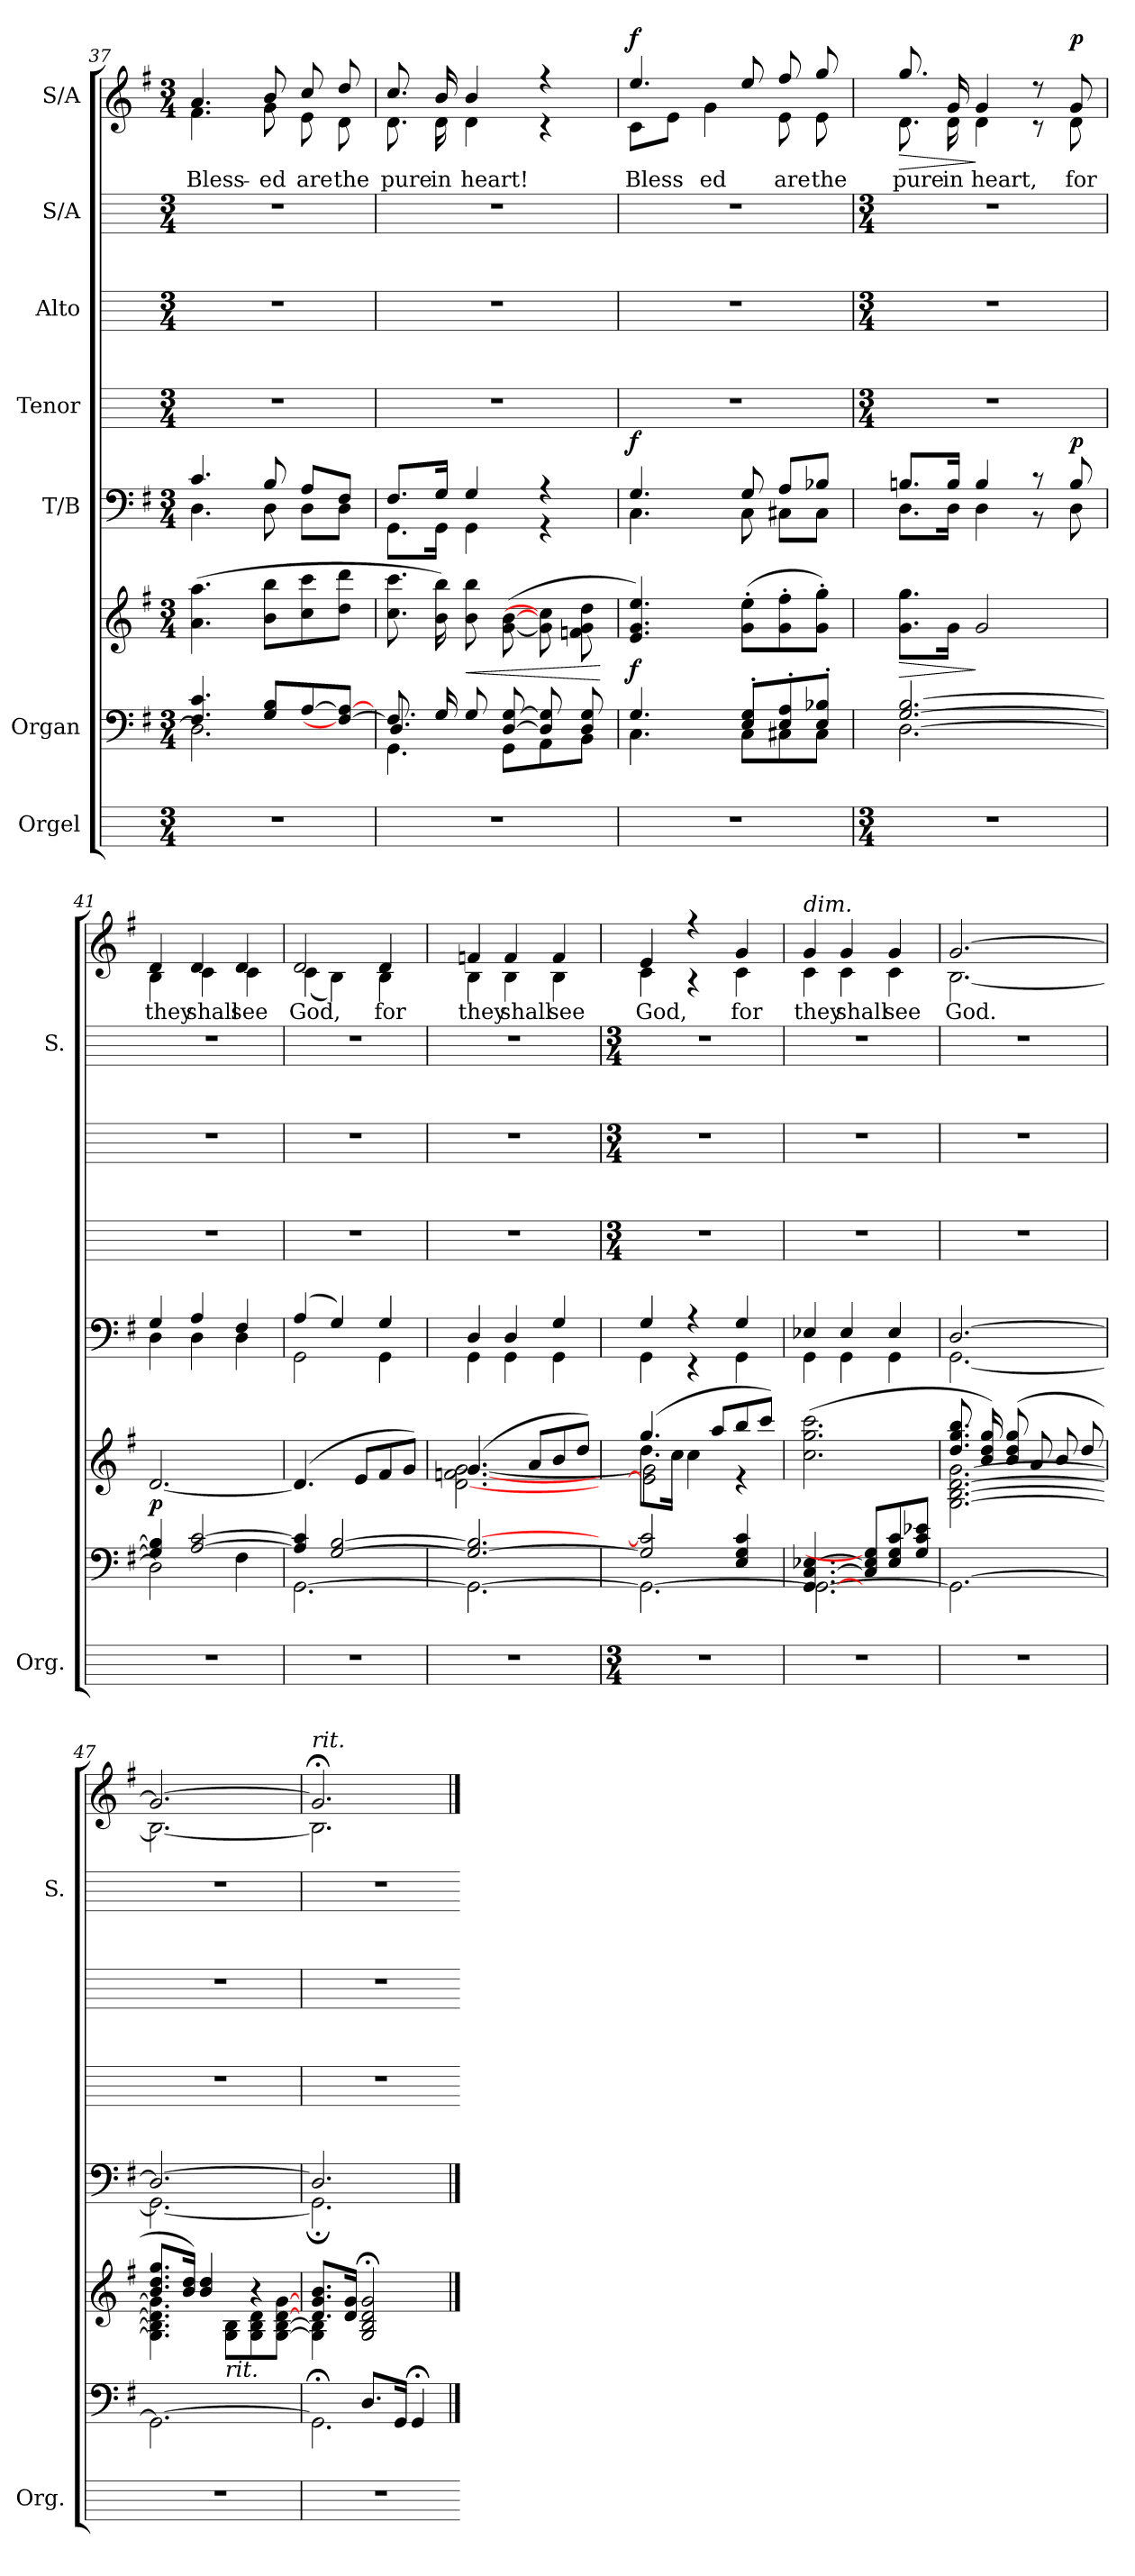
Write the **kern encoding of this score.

**kern	**kern	**kern	**dynam	**kern	**dynam	**kern	**kern	**kern	**kern	**text	**dynam
*part7	*part6	*part6	*part6	*part5	*part5	*part4	*part3	*part2	*part1	*part1	*part1
*staff8	*staff7	*staff6	*staff6/7	*staff5	*staff5	*staff4	*staff3	*staff2	*staff1	*staff1	*staff1
*I"Orgel	*I"Organ	*	*	*I"T/B	*	*I"Tenor	*I"Alto	*I"S/A	*I"S/A	*	*
*I'Org.	*	*	*	*	*	*	*	*I'S.	*	*	*
*	*clefF4	*clefG2	*	*clefF4	*	*	*	*	*clefG2	*	*
*	*k[f#]	*k[f#]	*	*k[f#]	*	*	*	*	*k[f#]	*	*
*	*G:	*G:	*	*G:	*	*	*	*	*G:	*	*
*M3/4	*M3/4	*M3/4	*	*M3/4	*	*M3/4	*M3/4	*M3/4	*M3/4	*	*
=37	=37	=37	=37	=37	=37	=37	=37	=37	=37	=37	=37
*	*^	*^	*	*^	*	*	*	*	*^	*	*
*	*	*^	*	*	*	*	*	*	*	*	*	*	*	*	*
!	!	!	!	!	!	!	!	!	!	!	!	!	!	!	!LO:LY:b	!
2.r	4.F#/ 4.c/	2ryy	2.D\]	(>4.a\ 4.aa\	2ryy	.	4.c/	4.D\	.	2.r	2.r	2.r	4.a/	4.f#\	Bless-	.
!	!	!	!	!	!	!	!	!	!	!	!	!	!	!	!LO:LY:b	!
.	8G/ 8B/L	.	.	8b\ 8bb\L	.	.	8B/	8D\	.	.	.	.	8b/	8g\	-ed	.
!	!	!	!	!	!	!	!	!	!	!	!	!	!	!	!LO:LY:b	!
.	[8A/	8ryy	.	8cc\ 8ccc\	8ryy	.	8A/L	8D\L	.	.	.	.	8cc/	8e\	are	.
!	!	!	!	!	!	!	!	!	!	!	!	!	!	!	!LO:LY:b	!
.	8F#/_ 8A/_J	8ryy	.	8dd\ 8ddd\J	8ryy	.	8F#/J	8D\J	.	.	.	.	8dd/	8d\	the	.
=38	=38	=38	=38	=38	=38	=38	=38	=38	=38	=38	=38	=38	=38	=38	=38	=38
!	!	!	!	!	!	!	!	!	!	!	!	!	!	!	!LO:LY:b	!
2.r	8.F#/L]	4.D/	4.GG\	8.cc\ 8.ccc\L	2ryy	.	8.F#/L	8.GG\L	.	2.r	2.r	2.r	8.cc/	8.d\	pure	.
!	!	!	!	!	!	!	!	!	!	!	!	!	!	!	!LO:LY:b	!
.	16G/L	.	.	16b\ 16bb\L)	.	.	16G/Jk	16GG\Jk	.	.	.	.	16b/	16d\	in	.
!	!	!	!	!	!	!LO:HP:b	!	!	!	!	!	!	!	!	!LO:LY:b	!
.	8G/	.	.	8b\ 8bb\	.	<	4G/	4GG\	.	.	.	.	4b/	4d\	heart!	.
.	[8D/ [8G/	4.ryy	8GG\L	(>[8g\ [8b\	.	.	.	.	.	.	.	.	.	.	.	.
.	8D/] 8G/]	.	8AA\	8g\] 8cc\]	8ryy	.	4r	4r	.	.	.	.	4r	4r	.	.
.	8D/ 8G/J	.	8BB\J	8fn\ 8g\ 8dd\J	8ryy	.	.	.	.	.	.	.	.	.	.	.
*	*v	*v	*v	*	*	*	*v	*v	*	*	*	*	*v	*v	*	*
*	*	*v	*v	*	*	*	*	*	*	*	*	*
.	.	.	[	.	.	.	.	.	.	.	.
=39	=39	=39	=39	=39	=39	=39	=39	=39	=39	=39	=39
*	*^	*^	*	*^	*	*	*	*	*^	*	*
*	*	*^	*	*	*	*	*	*	*	*	*	*	*	*	*
!	!	!	!	!	!	!LO:DY:a=2	!	!	!LO:DY:a	!	!	!	!	!	!LO:LY:b	!LO:DY:a
2.r	4.G/	2.ryy	4.C\	4.e/ 4.g/ 4.ee/)	2.ryy	f	4.G/	4.C\	f	2.r	2.r	2.r	4.ee/	8c\L	Bless	f
.	.	.	.	.	.	.	.	.	.	.	.	.	.	8e\J	.	.
!	!	!	!	!	!	!	!	!	!	!	!	!	!	!	!LO:LY:b	!
.	.	.	.	.	.	.	.	.	.	.	.	.	.	4g\	ed	.
.	8E/' 8G/'L	.	8C\L	(>8g\' 8ee\'L	.	.	8G/	8C\	.	.	.	.	8ee/	.	.	.
!	!	!	!	!	!	!	!	!	!	!	!	!	!	!	!LO:LY:b	!
.	8E/' 8A/'	.	8C#X\	8g\' 8ff#\'	.	.	8A/L	8C#X\L	.	.	.	.	8ff#/	8e\	are	.
!	!	!	!	!	!	!	!	!	!	!	!	!	!	!	!LO:LY:b	!
.	8E/' 8B-X/'J	.	8C#\J	8g\' 8gg\'J)	.	.	8B-X/J	8C#\J	.	.	.	.	8gg/	8e\	the	.
!!LO:LB:g=z	!!
=40	=40	=40	=40	=40	=40	=40	=40	=40	=40	=40	=40	=40	=40	=40	=40	=40
*M3/4	*	*	*	*	*	*	*	*	*	*M3/4	*M3/4	*M3/4	*	*	*	*
!	!	!	!	!	!	!LO:HP:b	!	!	!	!	!	!	!	!	!LO:LY:b	!LO:HP:b
2.r	[2.G/ [2.B/	2ryy	[2.D\	8.g\ 8.gg\L	2ryy	>	8.Bn/L	8.D\L	.	2.r	2.r	2.r	8.gg/	8.d\	pure	>
!	!	!	!	!	!	!	!	!	!	!	!	!	!	!	!LO:LY:b	!
.	.	.	.	16g\J	.	.	16B/Jk	16D\Jk	.	.	.	.	16g/	16d\	in	.
!	!	!	!	!	!	!	!	!	!	!	!	!	!	!	!LO:LY:b	!
.	.	.	.	2g/	.	]	4B/	4D\	.	.	.	.	4g/	4d\	heart,	]
.	.	8ryy	.	.	8ryy	.	8r	8r	.	.	.	.	8r	8r	.	.
!	!	!	!	!	!	!	!	!	!LO:DY:a	!	!	!	!	!	!LO:LY:b	!LO:DY:a
.	.	8ryy	.	.	8ryy	.	8B/	8D\	p	.	.	.	8g/	8d\	for	p
=41	=41	=41	=41	=41	=41	=41	=41	=41	=41	=41	=41	=41	=41	=41	=41	=41
!	!	!	!	!	!	!LO:DY:a=2	!	!	!	!	!	!	!	!	!LO:LY:b	!
2.r	4G/] 4B/]	2ryy	2D\]	[2.d/	2ryy	p	4G/	4D\	.	2.r	2.r	2.r	4d/	4B\	they	.
!	!	!	!	!	!	!	!	!	!	!	!	!	!	!	!LO:LY:b	!
.	[2A/ [2c/	.	.	.	.	.	4A/	4D\	.	.	.	.	4d/	4c\	shall	.
!	!	!	!	!	!	!	!	!	!	!	!	!	!	!	!LO:LY:b	!
.	.	8ryy	4F#\	.	8ryy	.	4F#/	4D\	.	.	.	.	4d/	4c\	see	.
.	.	8ryy	.	.	8ryy	.	.	.	.	.	.	.	.	.	.	.
=42	=42	=42	=42	=42	=42	=42	=42	=42	=42	=42	=42	=42	=42	=42	=42	=42
!	!	!	!	!	!	!	!	!	!	!	!	!	!	!	!LO:LY:b	!
2.r	4A/] 4c/]	2ryy	[2.GG\	(>4.d/]	2.ryy	.	(>4A/	2GG\	.	2.r	2.r	2.r	2d/	(<4c\	God,	.
.	[2G/ [2B/	.	.	.	.	.	4G/)	.	.	.	.	.	.	4B\)	.	.
.	.	.	.	8e/L	.	.	.	.	.	.	.	.	.	.	.	.
!	!	!	!	!	!	!	!	!	!	!	!	!	!	!	!LO:LY:b	!
.	.	8ryy	.	8f#/	.	.	4G/	4GG\	.	.	.	.	4d/	4B\	for	.
.	.	8ryy	.	8g/J)	.	.	.	.	.	.	.	.	.	.	.	.
=43	=43	=43	=43	=43	=43	=43	=43	=43	=43	=43	=43	=43	=43	=43	=43	=43
!	!	!	!	!	!	!	!	!	!	!	!	!	!	!	!LO:LY:b	!
2.r	2.G/_ 2.B/_	2.ryy	2.GG\_	(>4.g/	[2.d\ [2.fn\ [2.g\	.	4D/	4GG\	.	2.r	2.r	2.r	4fn/	4B\	they	.
!	!	!	!	!	!	!	!	!	!	!	!	!	!	!	!LO:LY:b	!
.	.	.	.	.	.	.	4D/	4GG\	.	.	.	.	4f/	4B\	shall	.
.	.	.	.	8a/L	.	.	.	.	.	.	.	.	.	.	.	.
!	!	!	!	!	!	!	!	!	!	!	!	!	!	!	!LO:LY:b	!
.	.	.	.	8b/	.	.	4G/	4GG\	.	.	.	.	4f/	4B\	see	.
.	.	.	.	8dd/J)	.	.	.	.	.	.	.	.	.	.	.	.
*	*	*	*	*v	*v	*	*	*	*	*	*	*	*	*	*	*
!!LO:LB:g=z	!!
=44	=44	=44	=44	=44	=44	=44	=44	=44	=44	=44	=44	=44	=44	=44	=44
*M3/4	*	*	*	*	*	*	*	*	*M3/4	*M3/4	*M3/4	*	*	*	*
*	*	*	*	*^	*	*	*	*	*	*	*	*	*	*	*
*	*	*	*	*	*^	*	*	*	*	*	*	*	*	*	*	*
!	!	!	!	!	!	!	!	!	!	!	!	!	!	!	!	!LO:LY:b	!
2.r	2G/] 2c/]	2ryy	2.GG\_	(>4.gg/	8.ddL	2e\] 2g\]	.	4G/	4GG\	.	2.r	2.r	2.r	4e/	4c\	God,	.
.	.	.	.	.	16ccJ	.	.	.	.	.	.	.	.	.	.	.	.
.	.	.	.	.	4cc\	.	.	4r	4r	.	.	.	.	4r	4r	.	.
.	.	.	.	8aa/L	.	.	.	.	.	.	.	.	.	.	.	.	.
!	!	!	!	!	!	!	!	!	!	!	!	!	!	!	!	!LO:LY:b	!
.	4E/ 4G/ 4c/	8ryy	.	8bb/	4ryy	4r	.	4G/	4GG\	.	.	.	.	4g/	4c\	for	.
.	.	8ryy	.	8ccc/J)	.	.	.	.	.	.	.	.	.	.	.	.	.
=45	=45	=45	=45	=45	=45	=45	=45	=45	=45	=45	=45	=45	=45	=45	=45	=45	=45
!	!	!	!	!	!	!	!	!	!	!	!	!	!	!LO:TX:a:i:t=dim.	!	!	!
!	!	!	!	!	!LO:N:vis=1	!	!	!	!	!	!	!	!	!	!	!LO:LY:b	!
2.r	[4.GG/ [4.C/ [4.E-X/	2ryy	2.GG\_	(>2.cc\ 2.gg\ 2.ccc\	2.ryy	2ryy	.	4E-X/	4GG\	.	2.r	2.r	2.r	4g/	4c\	they	.
!	!	!	!	!	!	!	!	!	!	!	!	!	!	!	!	!LO:LY:b	!
.	.	.	.	.	.	.	.	4E-/	4GG\	.	.	.	.	4g/	4c\	shall	.
.	8C/] 8E-/] 8G/]L	.	.	.	.	.	.	.	.	.	.	.	.	.	.	.	.
!	!	!	!	!	!	!	!	!	!	!	!	!	!	!	!	!LO:LY:b	!
.	8E-/ 8G/ 8c/	8ryy	.	.	.	8ryy	.	4E-/	4GG\	.	.	.	.	4g/	4c\	see	.
.	8G/ 8c/ 8e-X/J	8ryy	.	.	.	8ryy	.	.	.	.	.	.	.	.	.	.	.
=46	=46	=46	=46	=46	=46	=46	=46	=46	=46	=46	=46	=46	=46	=46	=46	=46	=46
!	!	!	!	!	!LO:N:vis=1	!	!	!	!	!	!	!	!	!	!	!LO:LY:b	!
2.r	2ryy	2ryy	2.GG\_	8.dd/ 8.gg/ 8.bb/L	2.ryy	[2.G\ [2.B\ [2.d\ [2.g\	.	[2.D/	[2.GG\	.	2.r	2.r	2.r	[2.g/	[2.B\	God.	.
.	.	.	.	16b/ 16dd/ 16gg/L)	.	.	.	.	.	.	.	.	.	.	.	.	.
.	.	.	.	(>8b/ 8dd/ 8gg/	.	.	.	.	.	.	.	.	.	.	.	.	.
.	.	.	.	8a/	.	.	.	.	.	.	.	.	.	.	.	.	.
.	8ryy	8ryy	.	8b/	.	.	.	.	.	.	.	.	.	.	.	.	.
.	8ryy	8ryy	.	8dd/J	.	.	.	.	.	.	.	.	.	.	.	.	.
=47	=47	=47	=47	=47	=47	=47	=47	=47	=47	=47	=47	=47	=47	=47	=47	=47	=47
!	!	!	!	!	!LO:N:vis=1	!	!	!	!	!	!	!	!	!	!	!	!
2.r	2ryy	2ryy	2.GG\_	8.b/ 8.dd/ 8.gg/L	2.ryy	4.G\] 4.B\] 4.d\] 4.g\]	.	2.D/_	2.GG\_	.	2.r	2.r	2.r	2.g/_	2.B\_	.	.
.	.	.	.	16b/ 16dd/J)	.	.	.	.	.	.	.	.	.	.	.	.	.
.	.	.	.	4b/ 4dd/	.	.	.	.	.	.	.	.	.	.	.	.	.
!	!	!	!	!	!	!LO:TX:b:i:t=rit.	!	!	!	!	!	!	!	!	!	!	!
.	.	.	.	.	.	8G\ 8B\L	.	.	.	.	.	.	.	.	.	.	.
.	8ryy	8ryy	.	4r	.	8G\ 8B\ 8d\	.	.	.	.	.	.	.	.	.	.	.
.	8ryy	8ryy	.	.	.	[8G\ [8B\ [8d\ [8g\J	.	.	.	.	.	.	.	.	.	.	.
=48	=48	=48	=48	=48	=48	=48	=48	=48	=48	=48	=48	=48	=48	=48	=48	=48	=48
!	!	!	!	!	!	!	!	!	!	!	!	!	!	!LO:TX:a:i:t=rit.	!	!	!
!	!	!	!	!	!LO:N:vis=1	!	!	!	!	!	!	!	!	!	!	!	!
2.r	4ryy	2.ryy	2.GG;\]	8.d/ 8.g/ 8.b/L	2.ryy	4G\] 4B\]	.	2.D/]	2.GG;\]	.	2.r	2.r	2.r	2.g;</]	2.B\]	.	.
.	.	.	.	16d/ 16g/J	.	.	.	.	.	.	.	.	.	.	.	.	.
.	8.D/L	.	.	2G/;< 2B/;< 2d/;< 2g/;<	.	2ryy	.	.	.	.	.	.	.	.	.	.	.
.	16GG/J	.	.	.	.	.	.	.	.	.	.	.	.	.	.	.	.
.	4GG;</	.	.	.	.	.	.	.	.	.	.	.	.	.	.	.	.
*	*v	*v	*v	*	*	*	*	*v	*v	*	*	*	*	*v	*v	*	*
*	*	*v	*v	*v	*	*	*	*	*	*	*	*	*
=	==	==	==	==	==	=	=	=	==	==	==
*-	*-	*-	*-	*-	*-	*-	*-	*-	*-	*-	*-
